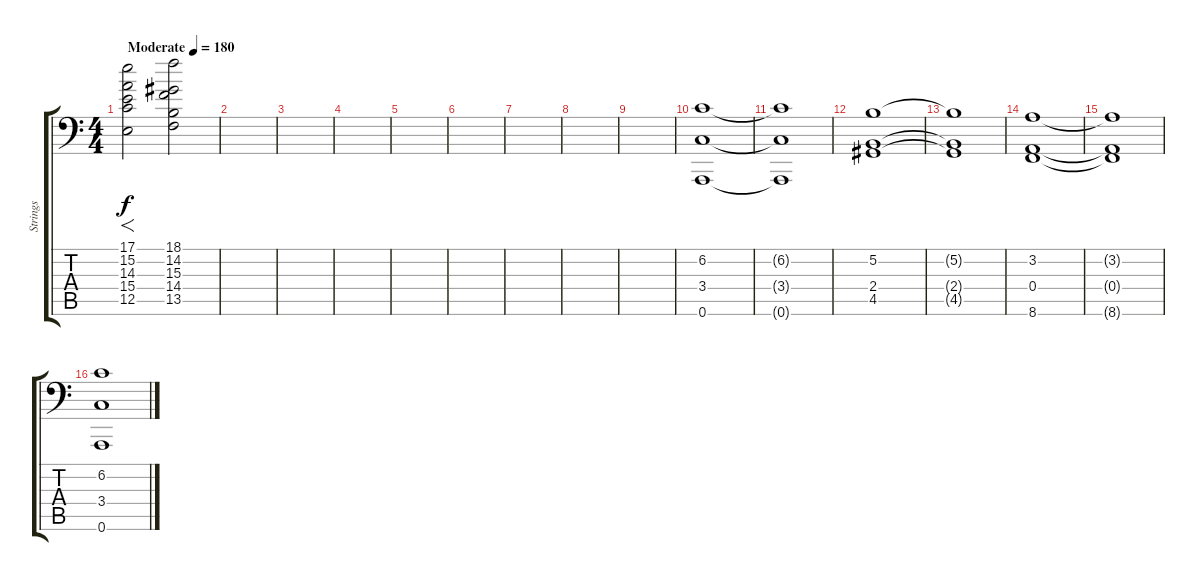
\track ("Strings" "Strings") {instrument stringensemble1}
\staff {score tabs}
\tuning (B3 Gb3 D3 A2 E2 A1) {hide}
\ts (4 4)
\tempo (180 "Moderate")
\clef f4
\ks c
(17.1 15.2 14.3 15.4 12.5).2{f dy f instrument stringensemble1} (18.1 14.2 15.3 14.4 13.5).2 |
|
|
|
|
|
|
|
|
(6.2 3.4 0.6).1 |
(6.2{t} 3.4{t} 0.6{t}).1 |
(5.2 2.4 4.5).1 |
(5.2{t} 2.4{t} 4.5{t}).1 |
(3.2 0.4 8.6).1 |
(3.2{t} 0.4{t} 8.6{t}).1 |
(6.2 3.4 0.6).1
